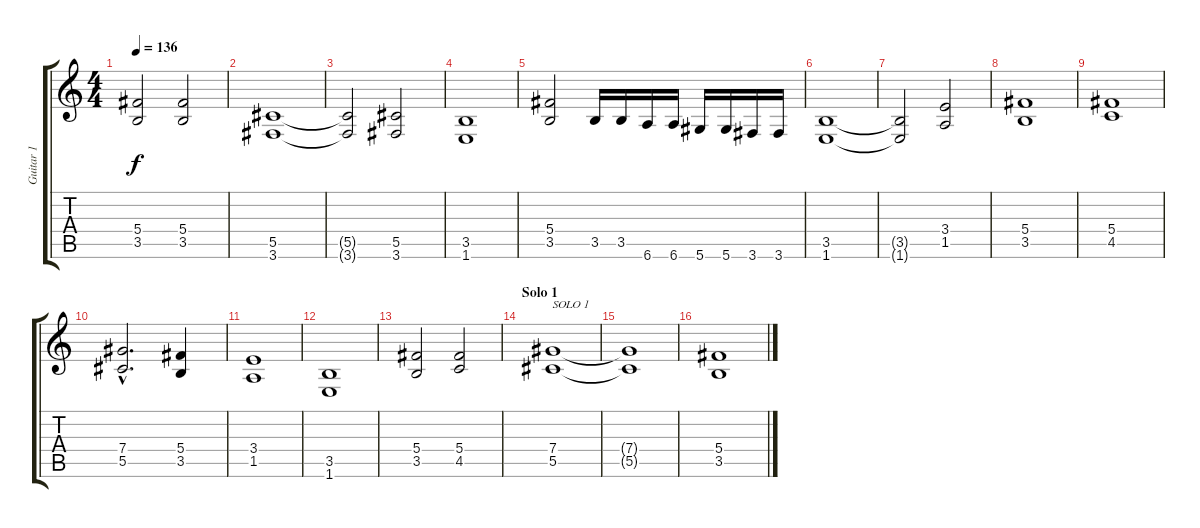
\track ("Guitar 1" "Guitar 1") {instrument distortionguitar}
\staff {score tabs}
\tuning (Eb4 Bb3 Gb3 Db3 Ab2 Eb2) {hide}
\ts (4 4)
\tempo 136
\clef g2
\ks c
(5.4{t} 3.5{t}).2{dy f} (5.4 3.5).2 |
(5.5 3.6).1 |
(5.5{t} 3.6{t}).2 (5.5 3.6).2 |
(3.5 1.6).1 |
(5.4 3.5).2 3.5.16 3.5.16 6.6.16 6.6.16 5.6.16 5.6.16 3.6.16 3.6.16 |
(3.5 1.6).1 |
(3.5{t} 1.6{t}).2 (3.4 1.5).2 |
(5.4 3.5).1 |
(5.4 4.5).1 |
(7.4{hac} 5.5{hac}).2{d} (5.4 3.5).4 |
(3.4 1.5).1 |
(3.5 1.6).1 |
(5.4 3.5).2 (5.4 4.5).2 |
\section ("" "Solo 1")
(7.4 5.5).1{txt "SOLO 1"} |
(7.4{t} 5.5{t}).1 |
(5.4 3.5).1
